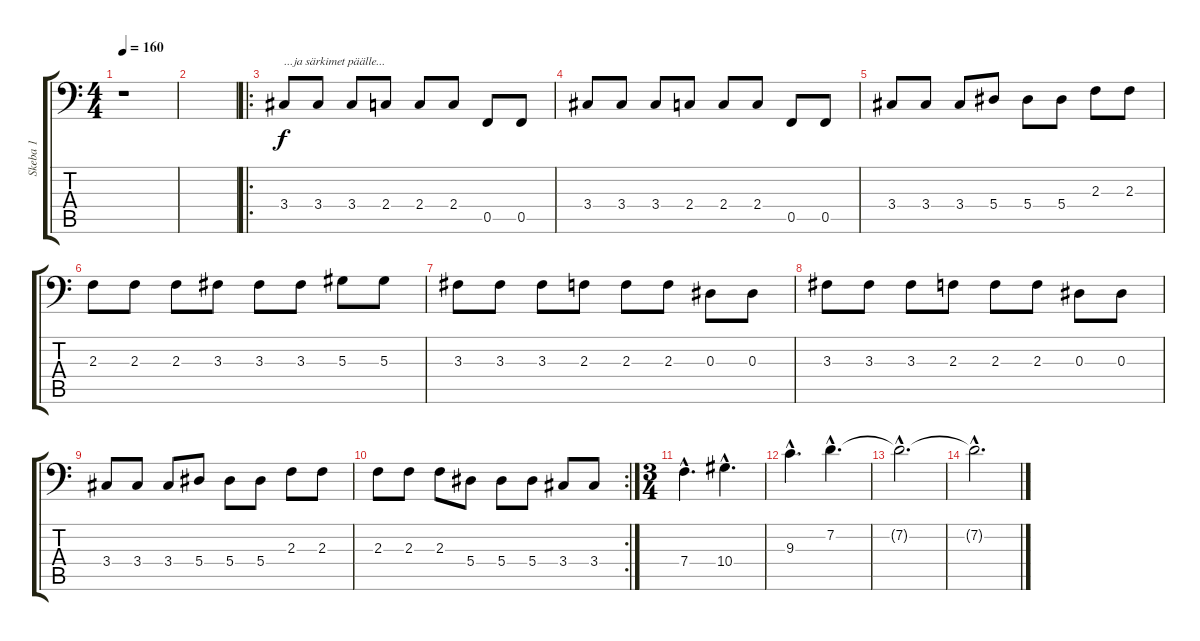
\track ("Skeba 1" "Skeba 1") {instrument lead2sawtooth}
\staff {score tabs}
\tuning (C4 G3 Eb3 Bb2 F2 Bb1) {hide}
\ts (4 4)
\tempo 160
\clef f4
\ks c
r.1{dy mf} |
|
\ro
3.4.8{txt "...ja särkimet päälle..." dy f instrument distortionguitar} 3.4.8 3.4.8 2.4.8 2.4.8 2.4.8 0.5.8 0.5.8 |
3.4.8 3.4.8 3.4.8 2.4.8 2.4.8 2.4.8 0.5.8 0.5.8 |
3.4.8 3.4.8 3.4.8 5.4.8 5.4.8 5.4.8 2.3.8 2.3.8 |
2.3.8 2.3.8 2.3.8 3.3.8 3.3.8 3.3.8 5.3.8 5.3.8 |
3.3.8 3.3.8 3.3.8 2.3.8 2.3.8 2.3.8 0.3.8 0.3.8 |
3.3.8 3.3.8 3.3.8 2.3.8 2.3.8 2.3.8 0.3.8 0.3.8 |
3.4.8 3.4.8 3.4.8 5.4.8 5.4.8 5.4.8 2.3.8 2.3.8 |
\rc 2
2.3.8 2.3.8 2.3.8 5.4.8 5.4.8 5.4.8 3.4.8 3.4.8 |
\ts (3 4)
7.4{hac}.4{d} 10.4{hac}.4{d} |
9.3{hac}.4{d} 7.2{hac}.4{d} |
7.2{hac t}.2{d} |
7.2{hac t}.2{d}
